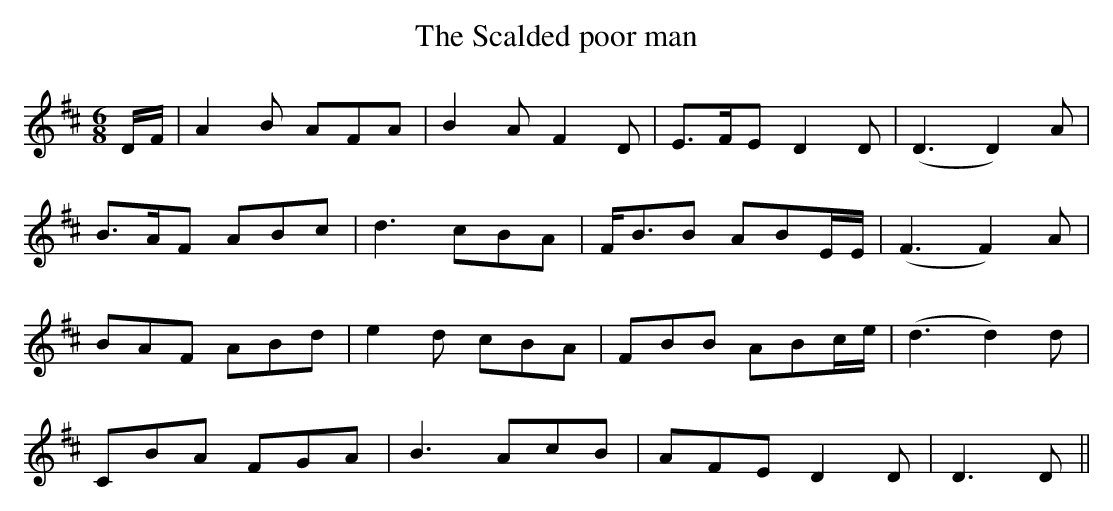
X:1
T:Scalded poor man, The
L:1/8
M:6/8
K:D
D/F/|A2B AFA|B2A F2D|E>FE D2D|(D3 D2)A|
B>AF ABc|d3 cBA|F<BB ABE/E/|(F3 F2)A|
BAF ABd|e2d cBA|FBB ABc/e/|(d3 d2)d|
CBA FGA|B3 AcB|AFE D2D|D3 D||
